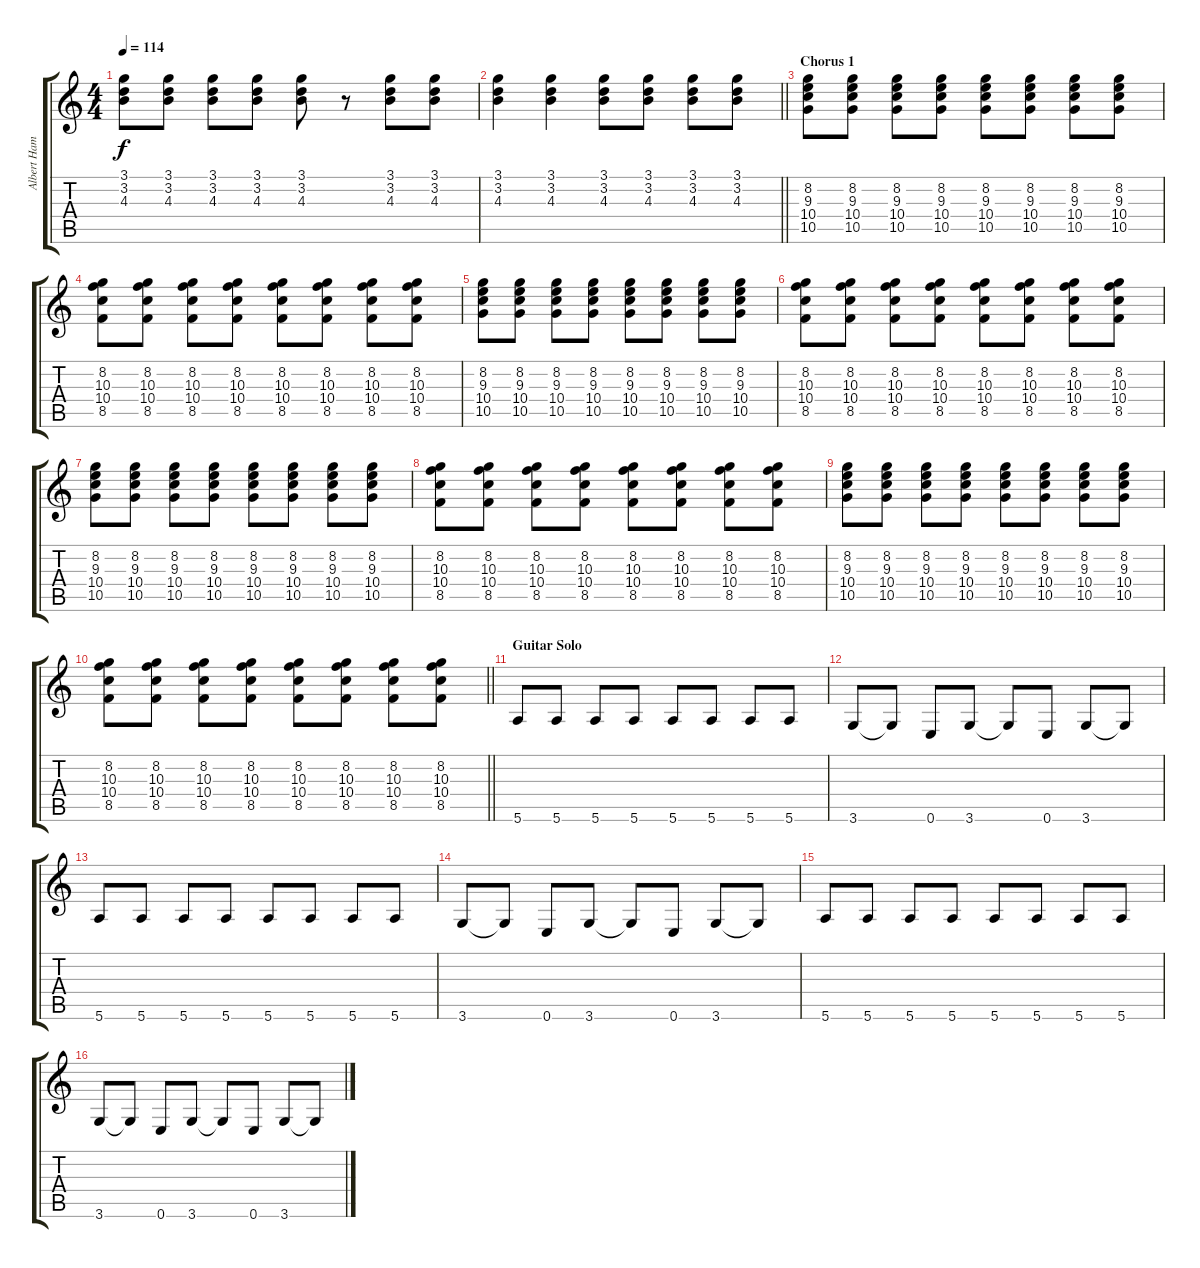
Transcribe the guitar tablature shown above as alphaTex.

\track ("Albert Hammond Jr." "Albert Ham") {instrument distortionguitar}
\staff {score tabs}
\tuning (E4 B3 G3 D3 A2 E2) {hide}
\ts (4 4)
\tempo 114
\clef g2
\ks c
(3.1 3.2 4.3).8{dy f} (3.1 3.2 4.3).8 (3.1 3.2 4.3).8 (3.1 3.2 4.3).8 (3.1 3.2 4.3).8 r.8 (3.1 3.2 4.3).8 (3.1 3.2 4.3).8 |
\barLineRight lightlight
(3.1 3.2 4.3).4 (3.1 3.2 4.3).4 (3.1 3.2 4.3).8 (3.1 3.2 4.3).8 (3.1 3.2 4.3).8 (3.1 3.2 4.3).8 |
\section ("" "Chorus 1")
(8.2 9.3 10.4 10.5).8{instrument distortionguitar} (8.2 9.3 10.4 10.5).8 (8.2 9.3 10.4 10.5).8 (8.2 9.3 10.4 10.5).8 (8.2 9.3 10.4 10.5).8 (8.2 9.3 10.4 10.5).8 (8.2 9.3 10.4 10.5).8 (8.2 9.3 10.4 10.5).8 |
(8.2 10.3 10.4 8.5).8 (8.2 10.3 10.4 8.5).8 (8.2 10.3 10.4 8.5).8 (8.2 10.3 10.4 8.5).8 (8.2 10.3 10.4 8.5).8 (8.2 10.3 10.4 8.5).8 (8.2 10.3 10.4 8.5).8 (8.2 10.3 10.4 8.5).8 |
(8.2 9.3 10.4 10.5).8 (8.2 9.3 10.4 10.5).8 (8.2 9.3 10.4 10.5).8 (8.2 9.3 10.4 10.5).8 (8.2 9.3 10.4 10.5).8 (8.2 9.3 10.4 10.5).8 (8.2 9.3 10.4 10.5).8 (8.2 9.3 10.4 10.5).8 |
(8.2 10.3 10.4 8.5).8 (8.2 10.3 10.4 8.5).8 (8.2 10.3 10.4 8.5).8 (8.2 10.3 10.4 8.5).8 (8.2 10.3 10.4 8.5).8 (8.2 10.3 10.4 8.5).8 (8.2 10.3 10.4 8.5).8 (8.2 10.3 10.4 8.5).8 |
(8.2 9.3 10.4 10.5).8 (8.2 9.3 10.4 10.5).8 (8.2 9.3 10.4 10.5).8 (8.2 9.3 10.4 10.5).8 (8.2 9.3 10.4 10.5).8 (8.2 9.3 10.4 10.5).8 (8.2 9.3 10.4 10.5).8 (8.2 9.3 10.4 10.5).8 |
(8.2 10.3 10.4 8.5).8 (8.2 10.3 10.4 8.5).8 (8.2 10.3 10.4 8.5).8 (8.2 10.3 10.4 8.5).8 (8.2 10.3 10.4 8.5).8 (8.2 10.3 10.4 8.5).8 (8.2 10.3 10.4 8.5).8 (8.2 10.3 10.4 8.5).8 |
(8.2 9.3 10.4 10.5).8 (8.2 9.3 10.4 10.5).8 (8.2 9.3 10.4 10.5).8 (8.2 9.3 10.4 10.5).8 (8.2 9.3 10.4 10.5).8 (8.2 9.3 10.4 10.5).8 (8.2 9.3 10.4 10.5).8 (8.2 9.3 10.4 10.5).8 |
\barLineRight lightlight
(8.2 10.3 10.4 8.5).8 (8.2 10.3 10.4 8.5).8 (8.2 10.3 10.4 8.5).8 (8.2 10.3 10.4 8.5).8 (8.2 10.3 10.4 8.5).8 (8.2 10.3 10.4 8.5).8 (8.2 10.3 10.4 8.5).8 (8.2 10.3 10.4 8.5).8 |
\section ("" "Guitar Solo")
5.6.8 5.6.8 5.6.8 5.6.8 5.6.8 5.6.8 5.6.8 5.6.8 |
3.6.8 3.6{t}.8 0.6.8 3.6.8 3.6{t}.8 0.6.8 3.6.8 3.6{t}.8 |
5.6.8 5.6.8 5.6.8 5.6.8 5.6.8 5.6.8 5.6.8 5.6.8 |
3.6.8 3.6{t}.8 0.6.8 3.6.8 3.6{t}.8 0.6.8 3.6.8 3.6{t}.8 |
5.6.8 5.6.8 5.6.8 5.6.8 5.6.8 5.6.8 5.6.8 5.6.8 |
3.6.8 3.6{t}.8 0.6.8 3.6.8 3.6{t}.8 0.6.8 3.6.8 3.6{t}.8
